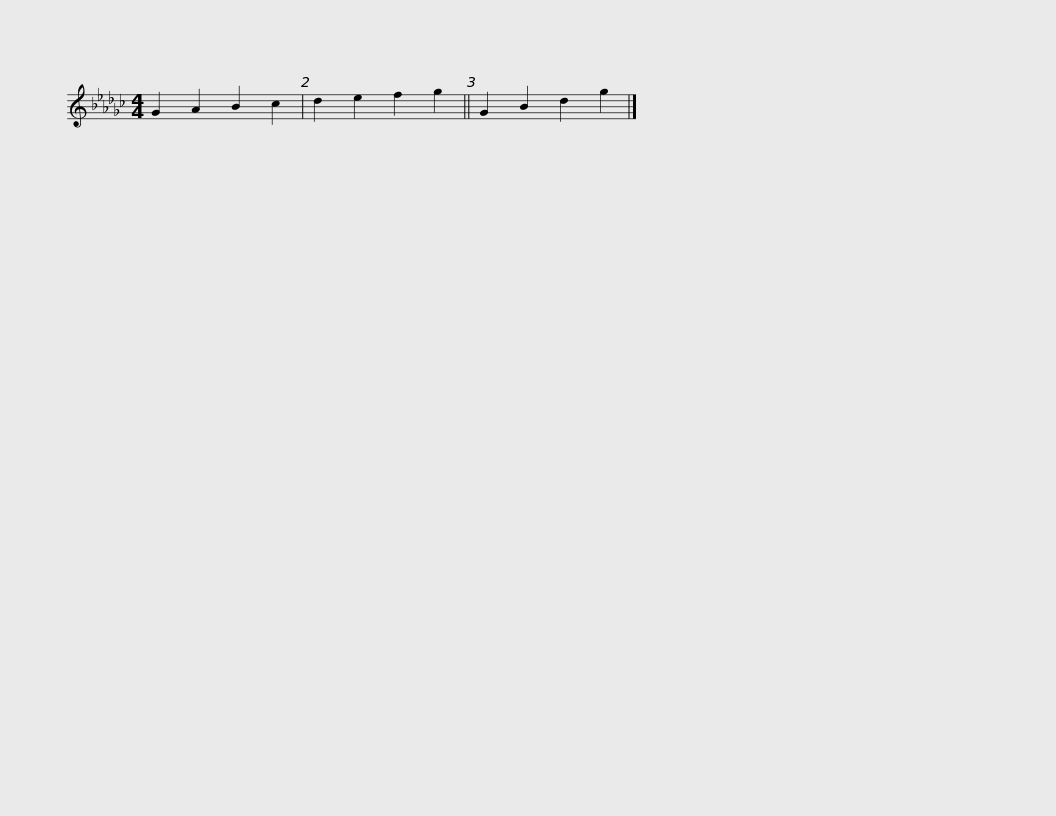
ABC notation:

X:1
L:1/8
M:4/4
I:linebreak $
K:Gb
V:1 treble
V:1
 G2 A2 B2 c2 | d2 e2 f2 g2 || G2 B2 d2 g2 |] %3
